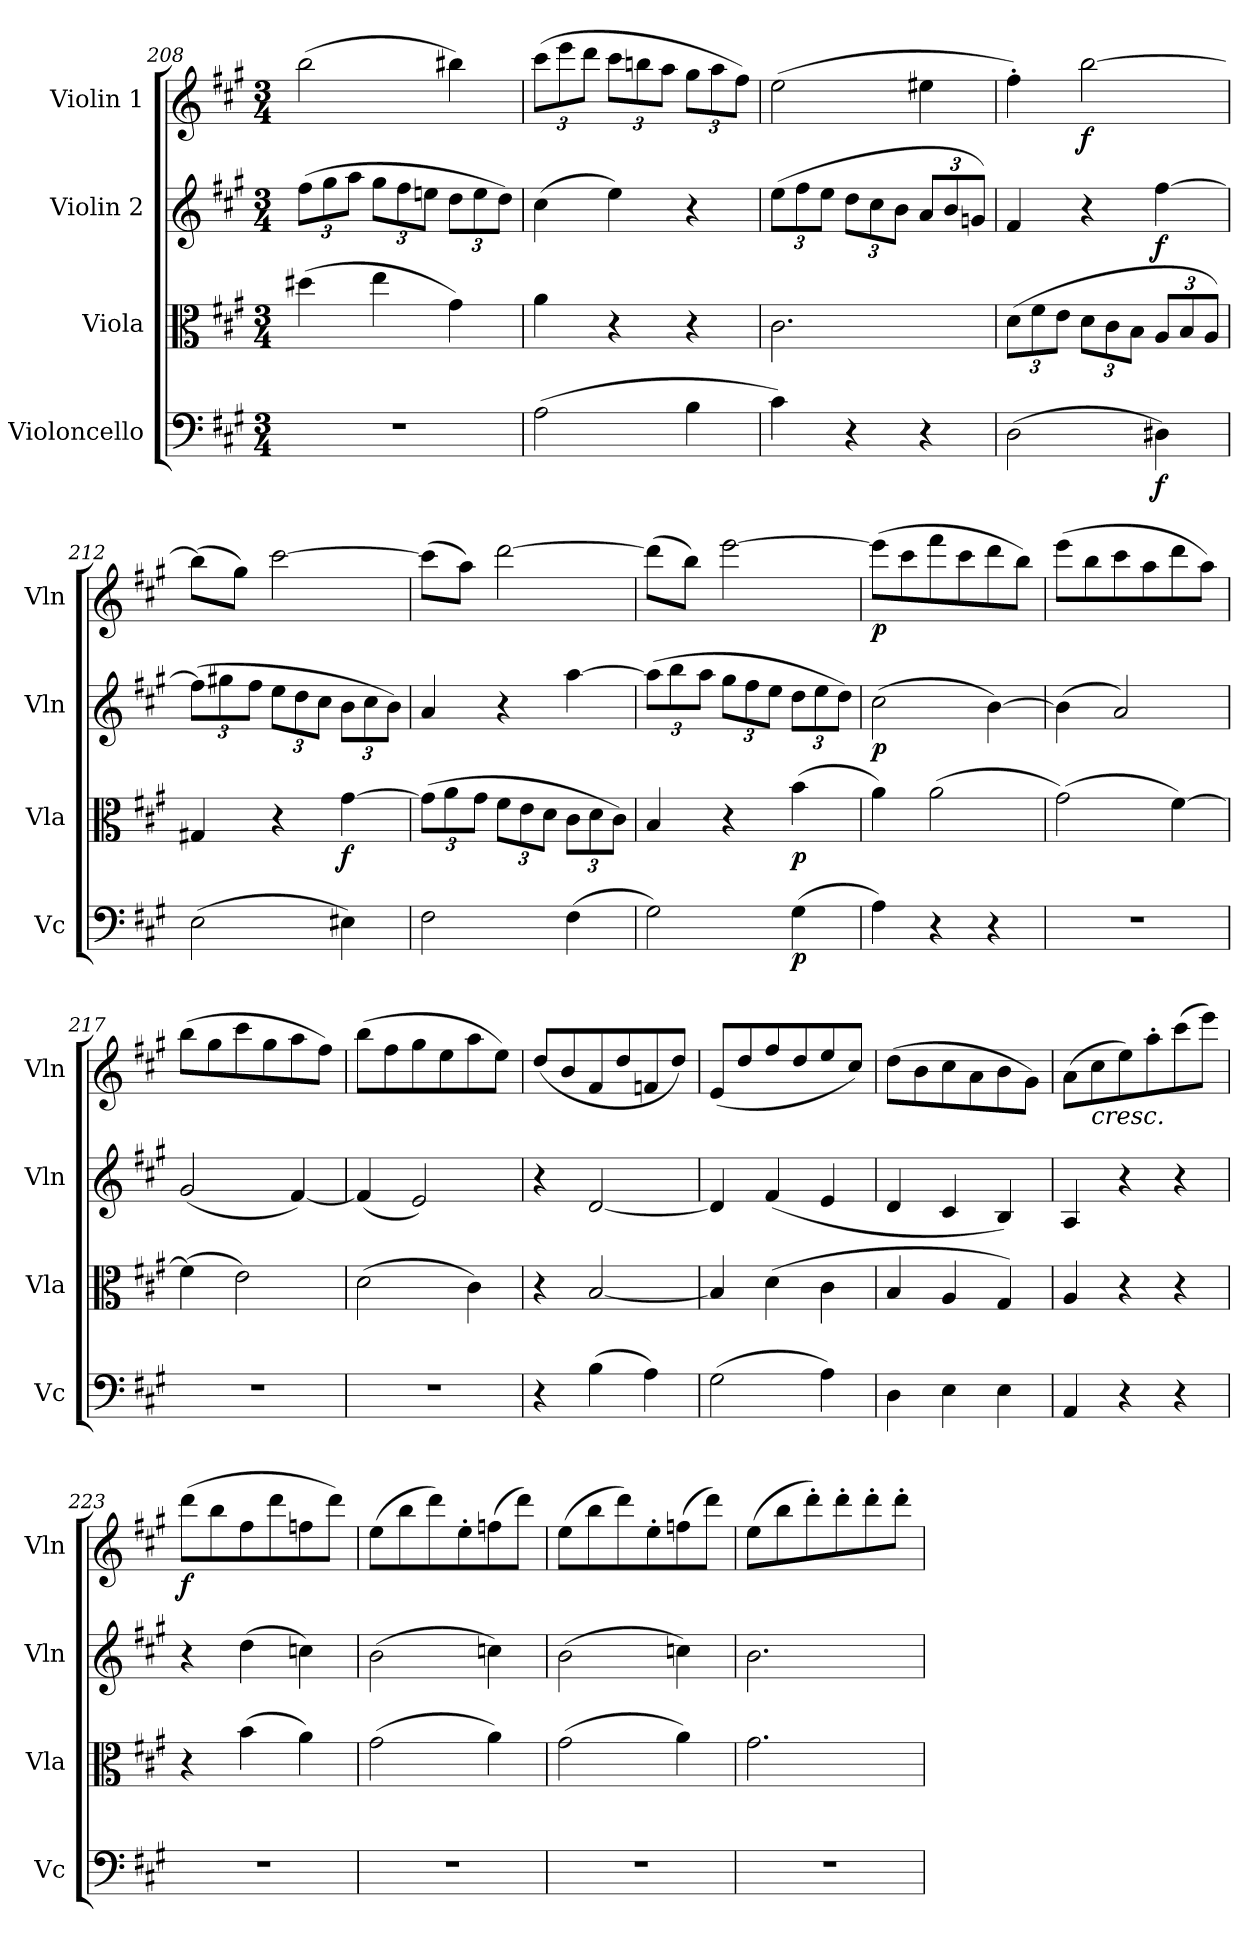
**kern	**dynam	**kern	**dynam	**kern	**dynam	**kern	**dynam
*part4	*part4	*part3	*part3	*part2	*part2	*part1	*part1
*staff4	*staff4	*staff3	*staff3	*staff2	*staff2	*staff1	*staff1
*I"Violoncello	*	*I"Viola	*	*I"Violin 2	*	*I"Violin 1	*
*I'Vc	*	*I'Vla	*	*I'Vln	*	*I'Vln	*
*clefF4	*	*clefC3	*	*clefG2	*	*clefG2	*
*k[f#c#g#]	*	*k[f#c#g#]	*	*k[f#c#g#]	*	*k[f#c#g#]	*
*M3/4	*	*M3/4	*	*M3/4	*	*M3/4	*
*	*	*	*	*Xbrackettup	*	*	*
=208	=208	=208	=208	=208	=208	=208	=208
2.r	.	(>4dd#X\	.	(>12ff#\L	.	(>2bb\	.
.	.	.	.	12gg#\	.	.	.
.	.	.	.	12aa\J	.	.	.
.	.	4ee\	.	12gg#\L	.	.	.
.	.	.	.	12ff#\	.	.	.
.	.	.	.	12een\J	.	.	.
.	.	4g#\)	.	12dd\L	.	4bb#X\)	.
.	.	.	.	12ee\	.	.	.
.	.	.	.	12dd\J)	.	.	.
=209	=209	=209	=209	=209	=209	=209	=209
*	*	*	*	*	*	*Xbrackettup	*
(>2A\	.	4a\	.	(>4cc#\	.	(>12ccc#\L	.
.	.	.	.	.	.	12eee\	.
.	.	.	.	.	.	12ddd\J	.
.	.	4r	.	4ee\)	.	12ccc#\L	.
.	.	.	.	.	.	12bbn\	.
.	.	.	.	.	.	12aa\J	.
4B\	.	4r	.	4r	.	12gg#\L	.
.	.	.	.	.	.	12aa\	.
.	.	.	.	.	.	12ff#\J)	.
=210	=210	=210	=210	=210	=210	=210	=210
4c#\)	.	2.c#\	.	(>12ee\L	.	(>2ee\	.
.	.	.	.	12ff#\	.	.	.
.	.	.	.	12ee\J	.	.	.
4r	.	.	.	12dd\L	.	.	.
.	.	.	.	12cc#\	.	.	.
.	.	.	.	12b\J	.	.	.
4r	.	.	.	12a/L	.	4ee#X\	.
.	.	.	.	12b/	.	.	.
.	.	.	.	12gn/J)	.	.	.
!!LO:LB:g=z
=211	=211	=211	=211	=211	=211	=211	=211
*	*	*Xbrackettup	*	*	*	*	*
(>2D\	.	(>12d\L	.	4f#/	.	4ff#'\)	.
.	.	12f#\	.	.	.	.	.
.	.	12e\J	.	.	.	.	.
!	!	!	!	!	!	!	!LO:DY:b
.	.	12d\L	.	4r	.	[2bb\	f
.	.	12c#\	.	.	.	.	.
.	.	12B\J	.	.	.	.	.
!	!LO:DY:b	!	!	!	!LO:DY:b	!	!
4D#X\)	f	12A/L	.	[4ff#\	f	.	.
.	.	12B/	.	.	.	.	.
.	.	12A/J)	.	.	.	.	.
=212	=212	=212	=212	=212	=212	=212	=212
(>2E\	.	4G#X/	.	(>12ff#\L]	.	(>8bb\L]	.
.	.	.	.	12gg#X\	.	.	.
.	.	.	.	.	.	8gg#\J)	.
.	.	.	.	12ff#\J	.	.	.
.	.	4r	.	12ee\L	.	[2ccc#\	.
.	.	.	.	12dd\	.	.	.
.	.	.	.	12cc#\J	.	.	.
!	!	!	!LO:DY:b	!	!	!	!
4E#X\)	.	[4g#\	f	12b\L	.	.	.
.	.	.	.	12cc#\	.	.	.
.	.	.	.	12b\J)	.	.	.
=213	=213	=213	=213	=213	=213	=213	=213
2F#\	.	(>12g#\L]	.	4a/	.	(>8ccc#\L]	.
.	.	12a\	.	.	.	.	.
.	.	.	.	.	.	8aa\J)	.
.	.	12g#\J	.	.	.	.	.
.	.	12f#\L	.	4r	.	[2ddd\	.
.	.	12e\	.	.	.	.	.
.	.	12d\J	.	.	.	.	.
(>4F#\	.	12c#\L	.	[4aa\	.	.	.
.	.	12d\	.	.	.	.	.
.	.	12c#\J)	.	.	.	.	.
=214	=214	=214	=214	=214	=214	=214	=214
2G#\)	.	4B/	.	(>12aa\L]	.	(>8ddd\L]	.
.	.	.	.	12bb\	.	.	.
.	.	.	.	.	.	8bb\J)	.
.	.	.	.	12aa\J	.	.	.
.	.	4r	.	12gg#\L	.	[2eee\	.
.	.	.	.	12ff#\	.	.	.
.	.	.	.	12ee\J	.	.	.
!	!LO:DY:b	!	!LO:DY:b	!	!	!	!
(>4G#\	p	(>4b\	p	12dd\L	.	.	.
.	.	.	.	12ee\	.	.	.
.	.	.	.	12dd\J)	.	.	.
=215	=215	=215	=215	=215	=215	=215	=215
!	!	!	!	!	!LO:DY:b	!	!LO:DY:b
4A\)	.	4a\)	.	(>2cc#\	p	(>8eee\L]	p
.	.	.	.	.	.	8ccc#\	.
4r	.	(>2a\	.	.	.	8fff#\	.
.	.	.	.	.	.	8ccc#\	.
4r	.	.	.	[4b\)	.	8ddd\	.
.	.	.	.	.	.	8bb\J)	.
=216	=216	=216	=216	=216	=216	=216	=216
2.r	.	(>2g#\)	.	(>4b\]	.	(>8eee\L	.
.	.	.	.	.	.	8bb\	.
.	.	.	.	2a/)	.	8ccc#\	.
.	.	.	.	.	.	8aa\	.
.	.	[4f#\)	.	.	.	8ddd\	.
.	.	.	.	.	.	8aa\J)	.
=217	=217	=217	=217	=217	=217	=217	=217
2.r	.	(>4f#\]	.	(<2g#/	.	(>8bb\L	.
.	.	.	.	.	.	8gg#\	.
.	.	2e\)	.	.	.	8ccc#\	.
.	.	.	.	.	.	8gg#\	.
.	.	.	.	[4f#/)	.	8aa\	.
.	.	.	.	.	.	8ff#\J)	.
=218	=218	=218	=218	=218	=218	=218	=218
2.r	.	(>2d\	.	(<4f#/]	.	(>8bb\L	.
.	.	.	.	.	.	8ff#\	.
.	.	.	.	2e/)	.	8gg#\	.
.	.	.	.	.	.	8ee\	.
.	.	4c#\)	.	.	.	8aa\	.
.	.	.	.	.	.	8ee\J)	.
=219	=219	=219	=219	=219	=219	=219	=219
4r	.	4r	.	4r	.	(<8dd/L	.
.	.	.	.	.	.	8b/	.
(>4B\	.	[2B/	.	[2d/	.	8f#/	.
.	.	.	.	.	.	8dd/	.
4A\)	.	.	.	.	.	8fn/	.
.	.	.	.	.	.	8dd/J)	.
!!LO:LB:g=z
=220	=220	=220	=220	=220	=220	=220	=220
(>2G#\	.	4B/]	.	4d/]	.	(<8e/L	.
.	.	.	.	.	.	8dd/	.
.	.	(>4d\	.	(<4f#/	.	8ff#/	.
.	.	.	.	.	.	8dd/	.
4A\)	.	4c#\	.	4e/	.	8ee/	.
.	.	.	.	.	.	8cc#/J)	.
=221	=221	=221	=221	=221	=221	=221	=221
4D\	.	4B/	.	4d/	.	(>8dd\L	.
.	.	.	.	.	.	8b\	.
4E\	.	4A/	.	4c#/	.	8cc#\	.
.	.	.	.	.	.	8a\	.
4E\	.	4G#/)	.	4B/)	.	8b\	.
.	.	.	.	.	.	8g#\J)	.
=222	=222	=222	=222	=222	=222	=222	=222
4AA/	.	4A/	.	4A/	.	(>8a\L	.
!	!	!	!	!	!	!LO:TX:b:i:t=cresc.	!
.	.	.	.	.	.	8cc#\	.
4r	.	4r	.	4r	.	8ee\)	.
.	.	.	.	.	.	8aa'\	.
4r	.	4r	.	4r	.	(>8ccc#\	.
.	.	.	.	.	.	8eee\J)	.
=223	=223	=223	=223	=223	=223	=223	=223
!	!	!	!	!	!	!	!LO:DY:b
2.r	.	4r	.	4r	.	(>8ddd\L	f
.	.	.	.	.	.	8bb\	.
!	!	!	!LO:DY:b	!	!LO:DY:b	!	!
.	.	(>4b\	other-dynamics	(>4dd\	other-dynamics	8ff#\	.
.	.	.	.	.	.	8ddd\	.
.	.	4a\)	.	4ccn\)	.	8ffn\	.
.	.	.	.	.	.	8ddd\J)	.
=224	=224	=224	=224	=224	=224	=224	=224
2.r	.	(>2g#\	.	(>2b\	.	(>8ee\L	.
.	.	.	.	.	.	8bb\	.
.	.	.	.	.	.	8ddd\)	.
.	.	.	.	.	.	8ee'\	.
.	.	4a\)	.	4ccn\)	.	(>8ffn\	.
.	.	.	.	.	.	8ddd\J)	.
=225	=225	=225	=225	=225	=225	=225	=225
2.r	.	(>2g#\	.	(>2b\	.	(>8ee\L	.
.	.	.	.	.	.	8bb\	.
.	.	.	.	.	.	8ddd\)	.
.	.	.	.	.	.	8ee'\	.
.	.	4a\)	.	4ccn\)	.	(>8ffn\	.
.	.	.	.	.	.	8ddd\J)	.
=226	=226	=226	=226	=226	=226	=226	=226
2.r	.	2.g#\	.	2.b\	.	(>8ee\L	.
.	.	.	.	.	.	8bb\	.
.	.	.	.	.	.	8ddd'\)	.
.	.	.	.	.	.	8ddd'\	.
.	.	.	.	.	.	8ddd'\	.
.	.	.	.	.	.	8ddd'\J	.
=	=	=	=	=	=	=	=
*-	*-	*-	*-	*-	*-	*-	*-
